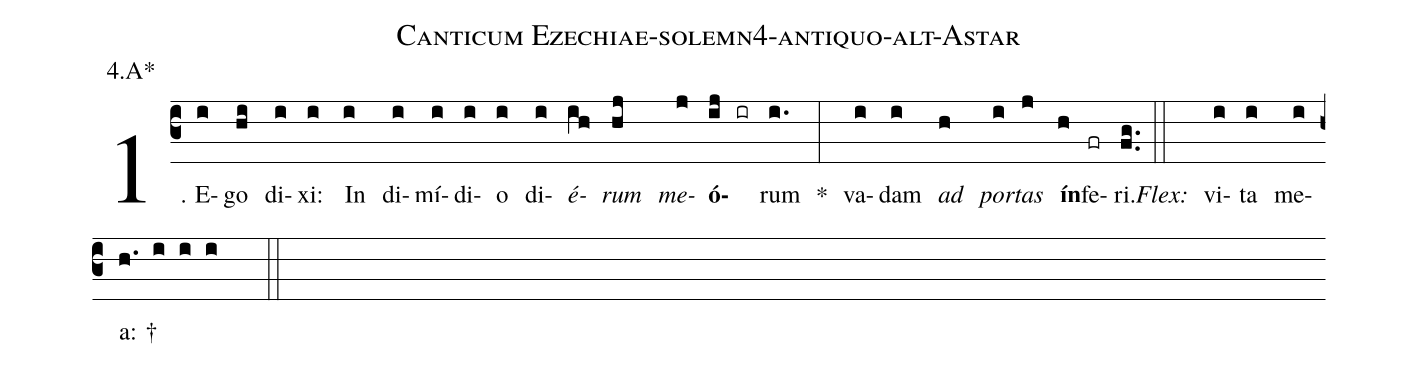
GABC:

name: Canticum Ezechiae-solemn4-antiquo-alt-Astar;
annotation: 4.A*;
%%
(c3)1. E(i)go(hi) di(i)xi:(i) In(i) di(i)mí(i)di(i)o(i) di(i)<i>é</i>(ih)<i>rum</i>(hj) <i>me</i>(j)<b>ó</b>(ij ir)rum(i.) *(:) va(i)dam(i) <i>ad</i>(h) <i>por</i>(i)<i>tas</i>(j) <b>ín</b>(h)fe(fr)ri.(fg..) (::)
<i>Flex:</i>()  vi(i)ta(i) me(i)a: †(h. i i i  ::)
